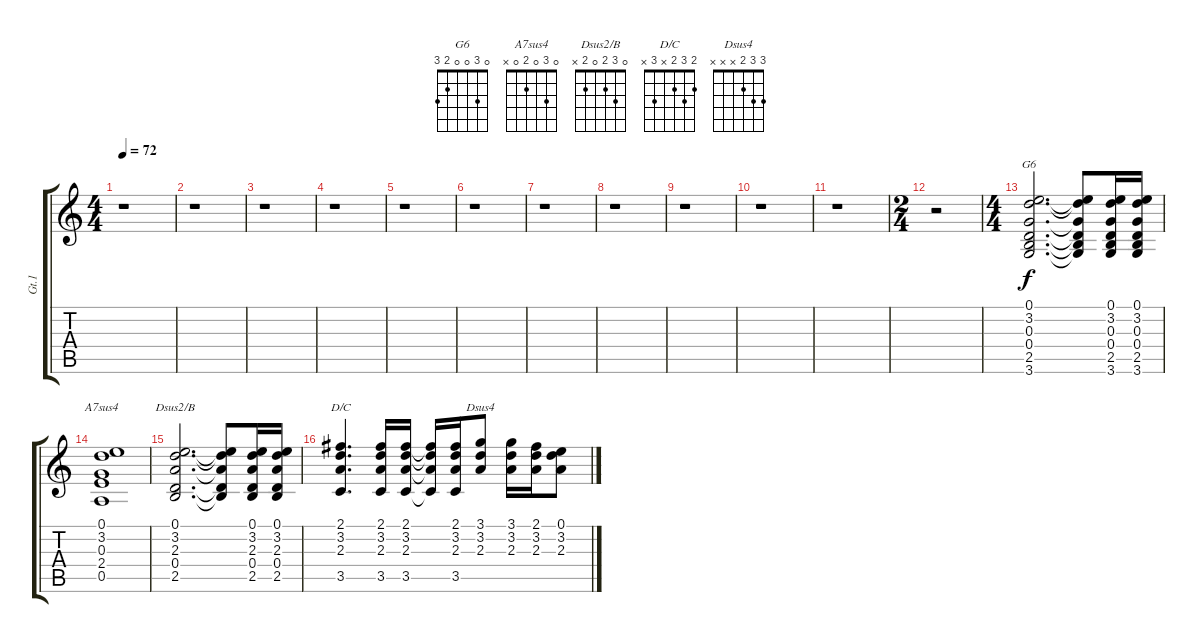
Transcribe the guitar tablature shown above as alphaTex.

\track ("Gt.1" "Gt.1") {instrument distortionguitar}
\staff {score tabs}
\tuning (E4 B3 G3 D3 A2 E2) {hide}
\chord ("G6" 0 3 0 0 2 3)
\chord ("A7sus4" 0 3 0 2 0 x)
\chord ("Dsus2/B" 0 3 2 0 2 x)
\chord ("D/C" 2 3 2 x 3 x)
\chord ("Dsus4" 3 3 2 x x x)
\ts (4 4)
\tempo 72
\clef g2
\ks c
r.1{dy f} |
r.1 |
r.1 |
r.1 |
r.1 |
r.1 |
r.1 |
r.1 |
r.1 |
r.1 |
r.1 |
\ts (2 4)
r.2 |
\ts (4 4)
(0.1 3.2 0.3 0.4 2.5 3.6).2{d ch "G6"} (0.1{t} 3.2{t} 0.3{t} 0.4{t} 2.5{t} 3.6{t}).8 (0.1 3.2 0.3 0.4 2.5 3.6).16 (0.1 3.2 0.3 0.4 2.5 3.6).16 |
(0.1 3.2 0.3 2.4 0.5).1{ch "A7sus4"} |
(0.1 3.2 2.3 0.4 2.5).2{d ch "Dsus2/B"} (0.1{t} 3.2{t} 2.3{t} 0.4{t} 2.5{t}).8 (0.1 3.2 2.3 0.4 2.5).16 (0.1 3.2 2.3 0.4 2.5).16 |
(2.1 3.2 2.3 3.5).4{d ch "D/C"} (2.1 3.2 2.3 3.5).16 (2.1 3.2 2.3 3.5).16 (2.1{t} 3.2{t} 2.3{t} 3.5{t}).16 (2.1 3.2 2.3 3.5).16 (3.1 3.2 2.3).8{ch "Dsus4"} (3.1 3.2 2.3).16 (2.1 3.2 2.3).16 (0.1 3.2 2.3).8
